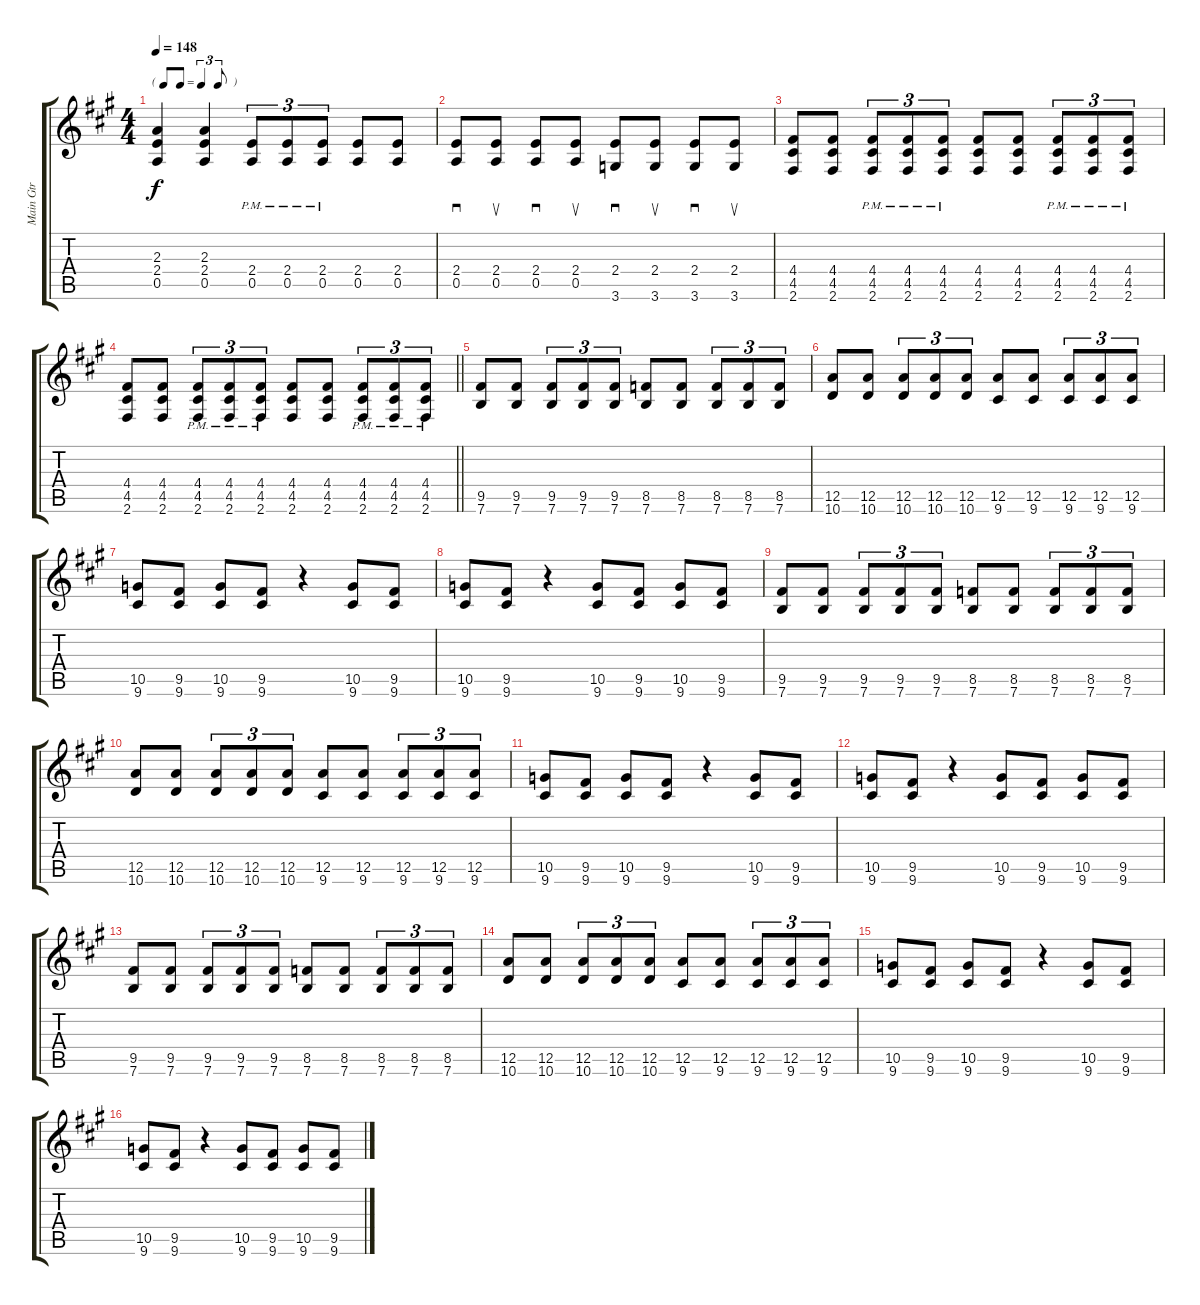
\track ("Main Gtr" "Main Gtr") {instrument overdrivenguitar}
\staff {score tabs}
\tuning (E4 B3 G3 D3 A2 E2) {hide}
\ts (4 4)
\tf triplet8th
\tempo 148
\clef g2
\ks f#minor
(2.3 2.4 0.5).4{dy f} (2.3 2.4 0.5).4 (2.4{pm} 0.5{pm}).8{tu (3 2)} (2.4{pm} 0.5{pm}).8{tu (3 2)} (2.4{pm} 0.5{pm}).8{tu (3 2)} (2.4 0.5).8 (2.4 0.5).8 |
(2.4 0.5).8{sd} (2.4 0.5).8{su} (2.4 0.5).8{sd} (2.4 0.5).8{su} (2.4 3.6).8{sd} (2.4 3.6).8{su} (2.4 3.6).8{sd} (2.4 3.6).8{su} |
(4.4 4.5 2.6).8 (4.4 4.5 2.6).8 (4.4{pm} 4.5{pm} 2.6{pm}).8{tu (3 2)} (4.4{pm} 4.5{pm} 2.6{pm}).8{tu (3 2)} (4.4{pm} 4.5{pm} 2.6{pm}).8{tu (3 2)} (4.4 4.5 2.6).8 (4.4 4.5 2.6).8 (4.4{pm} 4.5{pm} 2.6{pm}).8{tu (3 2)} (4.4{pm} 4.5{pm} 2.6{pm}).8{tu (3 2)} (4.4{pm} 4.5{pm} 2.6{pm}).8{tu (3 2)} |
\barLineRight lightlight
(4.4 4.5 2.6).8 (4.4 4.5 2.6).8 (4.4{pm} 4.5{pm} 2.6{pm}).8{tu (3 2)} (4.4{pm} 4.5{pm} 2.6{pm}).8{tu (3 2)} (4.4{pm} 4.5{pm} 2.6{pm}).8{tu (3 2)} (4.4 4.5 2.6).8 (4.4 4.5 2.6).8 (4.4{pm} 4.5{pm} 2.6{pm}).8{tu (3 2)} (4.4{pm} 4.5{pm} 2.6{pm}).8{tu (3 2)} (4.4{pm} 4.5{pm} 2.6{pm}).8{tu (3 2)} |
(9.5 7.6).8 (9.5 7.6).8 (9.5 7.6).8{tu (3 2)} (9.5 7.6).8{tu (3 2)} (9.5 7.6).8{tu (3 2)} (8.5 7.6).8 (8.5 7.6).8 (8.5 7.6).8{tu (3 2)} (8.5 7.6).8{tu (3 2)} (8.5 7.6).8{tu (3 2)} |
(12.5 10.6).8 (12.5 10.6).8 (12.5 10.6).8{tu (3 2)} (12.5 10.6).8{tu (3 2)} (12.5 10.6).8{tu (3 2)} (12.5 9.6).8 (12.5 9.6).8 (12.5 9.6).8{tu (3 2)} (12.5 9.6).8{tu (3 2)} (12.5 9.6).8{tu (3 2)} |
(10.5 9.6).8 (9.5 9.6).8 (10.5 9.6).8 (9.5 9.6).8 r.4 (10.5 9.6).8 (9.5 9.6).8 |
(10.5 9.6).8 (9.5 9.6).8 r.4 (10.5 9.6).8 (9.5 9.6).8 (10.5 9.6).8 (9.5 9.6).8 |
(9.5 7.6).8 (9.5 7.6).8 (9.5 7.6).8{tu (3 2)} (9.5 7.6).8{tu (3 2)} (9.5 7.6).8{tu (3 2)} (8.5 7.6).8 (8.5 7.6).8 (8.5 7.6).8{tu (3 2)} (8.5 7.6).8{tu (3 2)} (8.5 7.6).8{tu (3 2)} |
(12.5 10.6).8 (12.5 10.6).8 (12.5 10.6).8{tu (3 2)} (12.5 10.6).8{tu (3 2)} (12.5 10.6).8{tu (3 2)} (12.5 9.6).8 (12.5 9.6).8 (12.5 9.6).8{tu (3 2)} (12.5 9.6).8{tu (3 2)} (12.5 9.6).8{tu (3 2)} |
(10.5 9.6).8 (9.5 9.6).8 (10.5 9.6).8 (9.5 9.6).8 r.4 (10.5 9.6).8 (9.5 9.6).8 |
(10.5 9.6).8 (9.5 9.6).8 r.4 (10.5 9.6).8 (9.5 9.6).8 (10.5 9.6).8 (9.5 9.6).8 |
(9.5 7.6).8 (9.5 7.6).8 (9.5 7.6).8{tu (3 2)} (9.5 7.6).8{tu (3 2)} (9.5 7.6).8{tu (3 2)} (8.5 7.6).8 (8.5 7.6).8 (8.5 7.6).8{tu (3 2)} (8.5 7.6).8{tu (3 2)} (8.5 7.6).8{tu (3 2)} |
(12.5 10.6).8 (12.5 10.6).8 (12.5 10.6).8{tu (3 2)} (12.5 10.6).8{tu (3 2)} (12.5 10.6).8{tu (3 2)} (12.5 9.6).8 (12.5 9.6).8 (12.5 9.6).8{tu (3 2)} (12.5 9.6).8{tu (3 2)} (12.5 9.6).8{tu (3 2)} |
(10.5 9.6).8 (9.5 9.6).8 (10.5 9.6).8 (9.5 9.6).8 r.4 (10.5 9.6).8 (9.5 9.6).8 |
(10.5 9.6).8 (9.5 9.6).8 r.4 (10.5 9.6).8 (9.5 9.6).8 (10.5 9.6).8 (9.5 9.6).8
